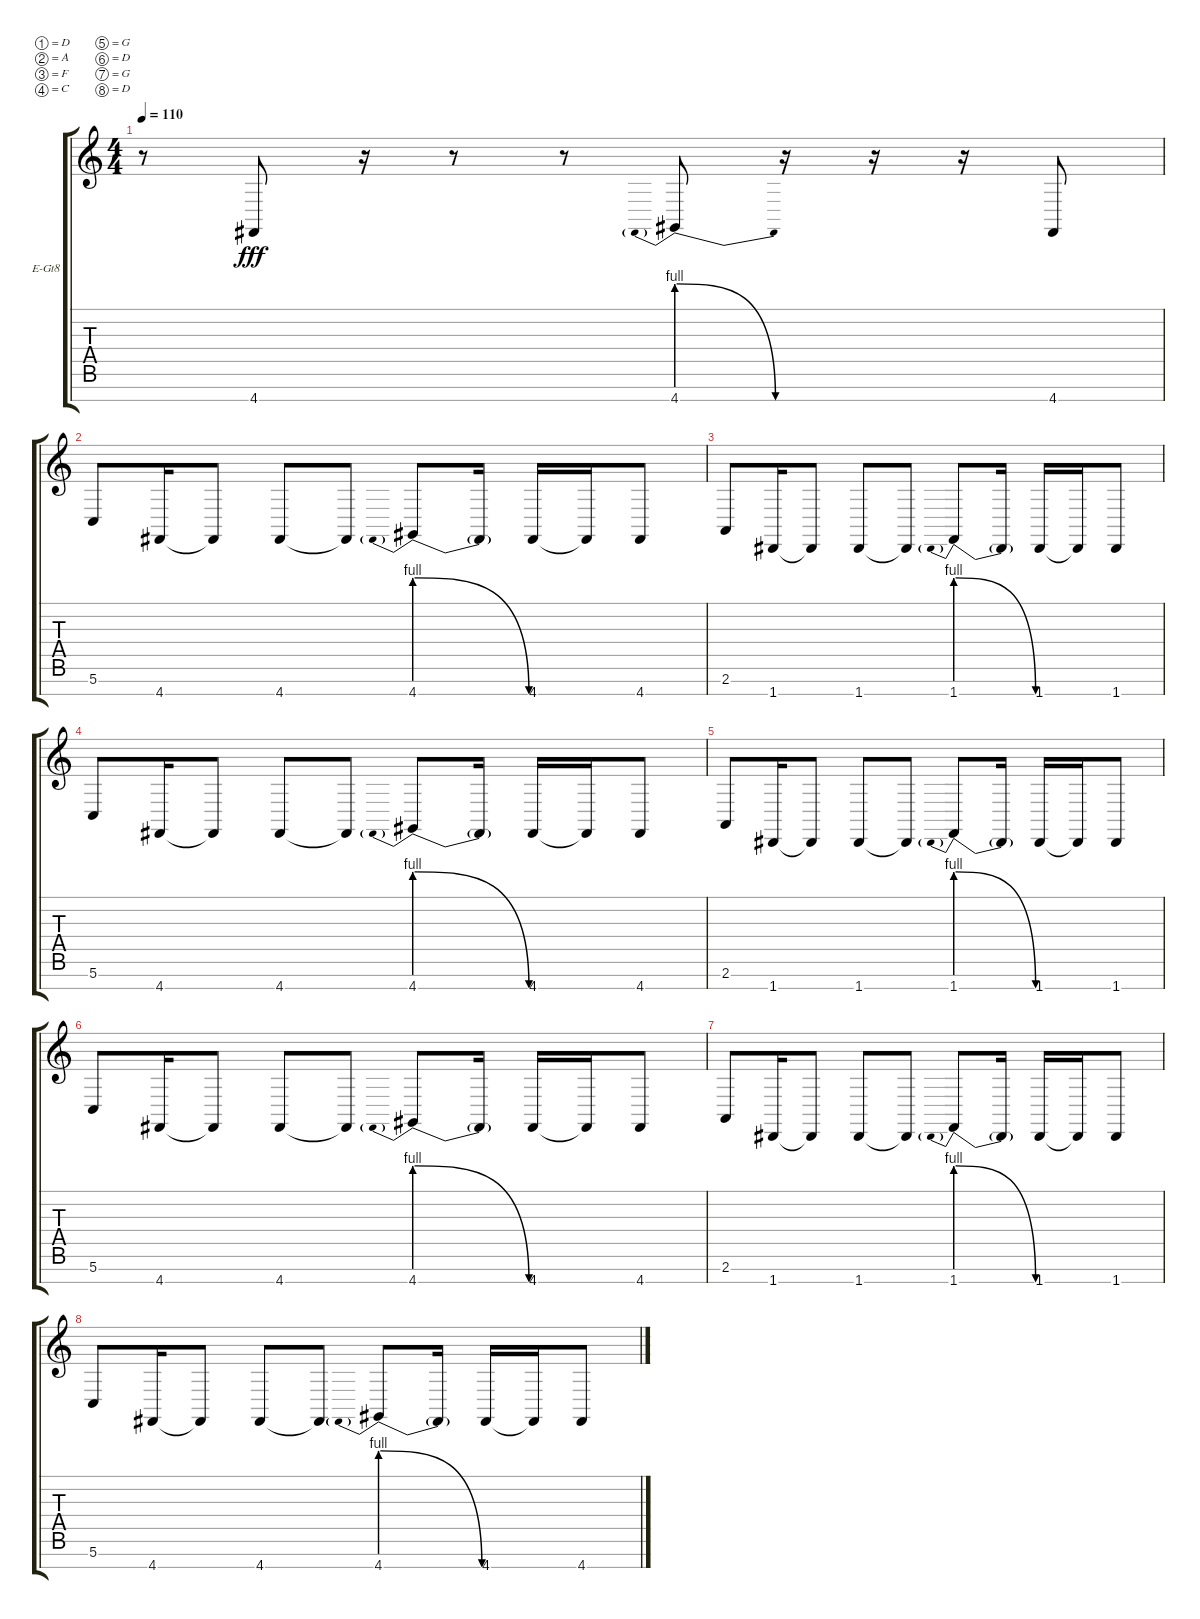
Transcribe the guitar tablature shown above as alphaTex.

\bracketExtendMode groupsimilarinstruments
\firstSystemTrackNameOrientation horizontal
\otherSystemsTrackNameOrientation horizontal
\track ("Sam" "E-Gt8") {instrument overdrivenguitar}
\staff {score tabs}
\tuning (D4 A3 F3 C3 G2 D2 G1 D1)
\ts (4 4)
\tempo 110
\clef g2
\ks c
r.8{dy fff} 4.8.8 r.16 r.8 r.8 4.8{be (prebendrelease 0 4 59.4 0)}.8 r.16 r.16 r.16 4.8.8 |
5.7.8 4.8.16 4.8{t}.8 4.8.8 4.8{t}.8 4.8{be (prebendrelease 0 4 59.4 0)}.8 4.8{t}.16 4.8.16 4.8{t}.16 4.8.8 |
2.7.8 1.8.16 1.8{t}.8 1.8.8 1.8{t}.8 1.8{be (prebendrelease 0 4 59.4 0)}.8 1.8{t}.16 1.8.16 1.8{t}.16 1.8.8 |
5.7.8 4.8.16 4.8{t}.8 4.8.8 4.8{t}.8 4.8{be (prebendrelease 0 4 59.4 0)}.8 4.8{t}.16 4.8.16 4.8{t}.16 4.8.8 |
2.7.8 1.8.16 1.8{t}.8 1.8.8 1.8{t}.8 1.8{be (prebendrelease 0 4 59.4 0)}.8 1.8{t}.16 1.8.16 1.8{t}.16 1.8.8 |
5.7.8 4.8.16 4.8{t}.8 4.8.8 4.8{t}.8 4.8{be (prebendrelease 0 4 59.4 0)}.8 4.8{t}.16 4.8.16 4.8{t}.16 4.8.8 |
2.7.8 1.8.16 1.8{t}.8 1.8.8 1.8{t}.8 1.8{be (prebendrelease 0 4 59.4 0)}.8 1.8{t}.16 1.8.16 1.8{t}.16 1.8.8 |
5.7.8 4.8.16 4.8{t}.8 4.8.8 4.8{t}.8 4.8{be (prebendrelease 0 4 59.4 0)}.8 4.8{t}.16 4.8.16 4.8{t}.16 4.8.8
